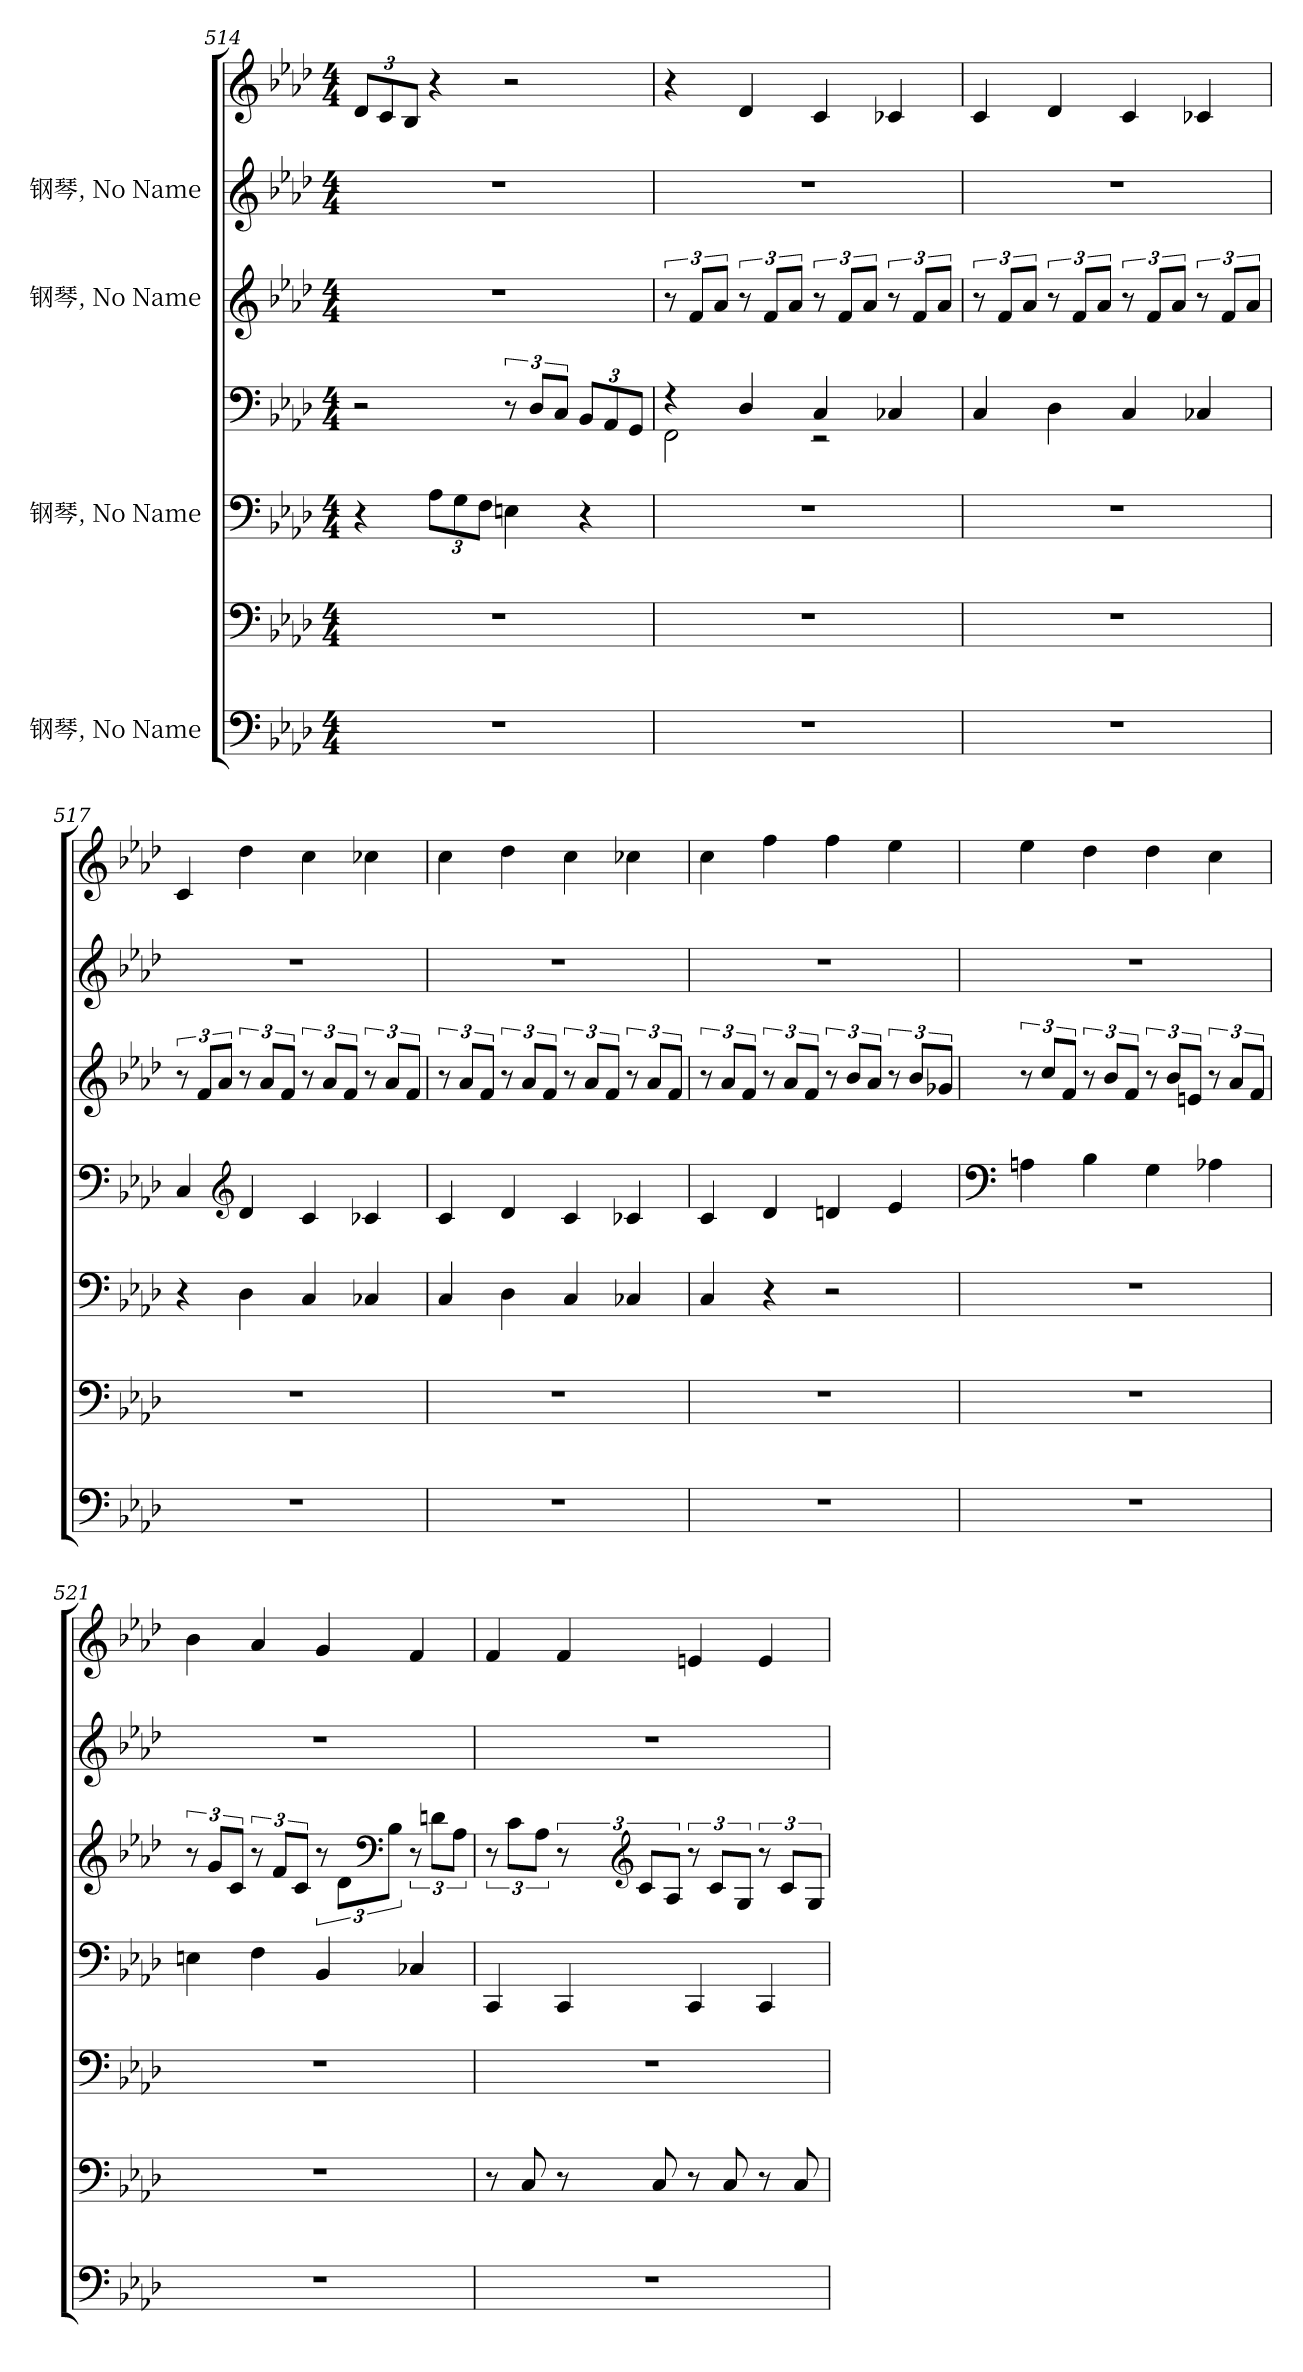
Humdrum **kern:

**kern	**kern	**kern	**kern	**kern	**kern	**kern
*part4	*part4	*part3	*part3	*part2	*part1	*part1
*staff7	*staff6	*staff5	*staff4	*staff3	*staff2	*staff1
*I"钢琴, No Name	*	*I"钢琴, No Name	*	*I"钢琴, No Name	*I"钢琴, No Name	*
!!LO:PB:g=z
*clefF4	*clefF4	*clefF4	*clefF4	*clefG2	*clefG2	*clefG2
*k[b-e-a-d-]	*k[b-e-a-d-]	*k[b-e-a-d-]	*k[b-e-a-d-]	*k[b-e-a-d-]	*k[b-e-a-d-]	*k[b-e-a-d-]
*M4/4	*M4/4	*M4/4	*M4/4	*M4/4	*M4/4	*M4/4
*	*	*	*	*	*	*Xbrackettup
=514	=514	=514	=514	=514	=514	=514
1r	1r	4r	2r	1r	1r	12d-/L
.	.	.	.	.	.	12c/
.	.	.	.	.	.	12B-/J
*	*	*Xbrackettup	*	*	*	*
.	.	12A-\L	.	.	.	4r
.	.	12G\	.	.	.	.
.	.	12F\J	.	.	.	.
.	.	4En\	12r	.	.	2r
.	.	.	12D-/L	.	.	.
.	.	.	12C/J	.	.	.
*	*	*	*Xbrackettup	*	*	*
.	.	4r	12BB-/L	.	.	.
.	.	.	12AA-/	.	.	.
.	.	.	12GG/J	.	.	.
=515	=515	=515	=515	=515	=515	=515
*	*	*	*	*	*	*MM199
*	*	*	*^	*	*	*
1r	1r	1r	4r	2FF\	12r	1r	4r
.	.	.	.	.	12f/L	.	.
.	.	.	.	.	12a-/J	.	.
*	*	*	*	*	*	*	*MM203
.	.	.	4D-/	.	12r	.	4d-/
.	.	.	.	.	12f/L	.	.
.	.	.	.	.	12a-/J	.	.
.	.	.	4C/	2r	12r	.	4c/
.	.	.	.	.	12f/L	.	.
.	.	.	.	.	12a-/J	.	.
.	.	.	4C-X/	.	12r	.	4c-X/
.	.	.	.	.	12f/L	.	.
.	.	.	.	.	12a-/J	.	.
*	*	*	*v	*v	*	*	*
=516	=516	=516	=516	=516	=516	=516
1r	1r	1r	4C/	12r	1r	4c/
.	.	.	.	12f/L	.	.
.	.	.	.	12a-/J	.	.
*	*	*	*	*	*	*MM203
.	.	.	4D-\	12r	.	4d-/
.	.	.	.	12f/L	.	.
.	.	.	.	12a-/J	.	.
.	.	.	4C/	12r	.	4c/
.	.	.	.	12f/L	.	.
.	.	.	.	12a-/J	.	.
.	.	.	4C-X/	12r	.	4c-X/
.	.	.	.	12f/L	.	.
.	.	.	.	12a-/J	.	.
!!LO:PB:g=z
=517	=517	=517	=517	=517	=517	=517
1r	1r	4r	4C/	12r	1r	4c/
.	.	.	.	12f/L	.	.
.	.	.	.	12a-/J	.	.
*	*	*	*clefG2	*	*	*
*	*	*	*	*	*	*MM203
.	.	4D-\	4d-/	12r	.	4dd-\
.	.	.	.	12a-/L	.	.
.	.	.	.	12f/J	.	.
.	.	4C/	4c/	12r	.	4cc\
.	.	.	.	12a-/L	.	.
.	.	.	.	12f/J	.	.
.	.	4C-X/	4c-X/	12r	.	4cc-X\
.	.	.	.	12a-/L	.	.
.	.	.	.	12f/J	.	.
=518	=518	=518	=518	=518	=518	=518
1r	1r	4C/	4c/	12r	1r	4cc\
.	.	.	.	12a-/L	.	.
.	.	.	.	12f/J	.	.
*	*	*	*	*	*	*MM203
.	.	4D-\	4d-/	12r	.	4dd-\
.	.	.	.	12a-/L	.	.
.	.	.	.	12f/J	.	.
.	.	4C/	4c/	12r	.	4cc\
.	.	.	.	12a-/L	.	.
.	.	.	.	12f/J	.	.
.	.	4C-X/	4c-X/	12r	.	4cc-X\
.	.	.	.	12a-/L	.	.
.	.	.	.	12f/J	.	.
=519	=519	=519	=519	=519	=519	=519
1r	1r	4C/	4c/	12r	1r	4cc\
.	.	.	.	12a-/L	.	.
.	.	.	.	12f/J	.	.
*	*	*	*	*	*	*MM203
.	.	4r	4d-/	12r	.	4ff\
.	.	.	.	12a-/L	.	.
.	.	.	.	12f/J	.	.
.	.	2r	4dn/	12r	.	4ff\
.	.	.	.	12b-/L	.	.
.	.	.	.	12a-/J	.	.
.	.	.	4e-/	12r	.	4ee-\
.	.	.	.	12b-/L	.	.
.	.	.	.	12g-X/J	.	.
!!LO:PB:g=z
=520	=520	=520	=520	=520	=520	=520
*	*	*	*clefF4	*	*	*
1r	1r	1r	4An\	12r	1r	4ee-\
.	.	.	.	12cc/L	.	.
.	.	.	.	12f/J	.	.
.	.	.	4B-\	12r	.	4dd-\
.	.	.	.	12b-/L	.	.
.	.	.	.	12f/J	.	.
.	.	.	4G\	12r	.	4dd-\
.	.	.	.	12b-/L	.	.
.	.	.	.	12en/J	.	.
.	.	.	4A-X\	12r	.	4cc\
.	.	.	.	12a-/L	.	.
.	.	.	.	12f/J	.	.
=521	=521	=521	=521	=521	=521	=521
1r	1r	1r	4En\	12r	1r	4b-\
.	.	.	.	12g/L	.	.
.	.	.	.	12c/J	.	.
.	.	.	4F\	12r	.	4a-/
.	.	.	.	12f/L	.	.
.	.	.	.	12c/J	.	.
.	.	.	4BB-/	12r	.	4g/
.	.	.	.	12d-\L	.	.
*	*	*	*	*clefF4	*	*
.	.	.	.	12B-\J	.	.
.	.	.	4C-X/	12r	.	4f/
.	.	.	.	12dn\L	.	.
.	.	.	.	12A-\J	.	.
=522	=522	=522	=522	=522	=522	=522
1r	8r	1r	4CC/	12r	1r	4f/
.	.	.	.	12c\L	.	.
.	8C/	.	.	.	.	.
.	.	.	.	12A-\J	.	.
.	8r	.	4CC/	12r	.	4f/
*	*	*	*	*clefG2	*	*
.	.	.	.	12c/L	.	.
.	8C/	.	.	.	.	.
.	.	.	.	12A-/J	.	.
.	8r	.	4CC/	12r	.	4en/
.	.	.	.	12c/L	.	.
.	8C/	.	.	.	.	.
.	.	.	.	12G/J	.	.
.	8r	.	4CC/	12r	.	4e/
.	.	.	.	12c/L	.	.
.	8C/	.	.	.	.	.
.	.	.	.	12G/J	.	.
=	=	=	=	=	=	=
*-	*-	*-	*-	*-	*-	*-
